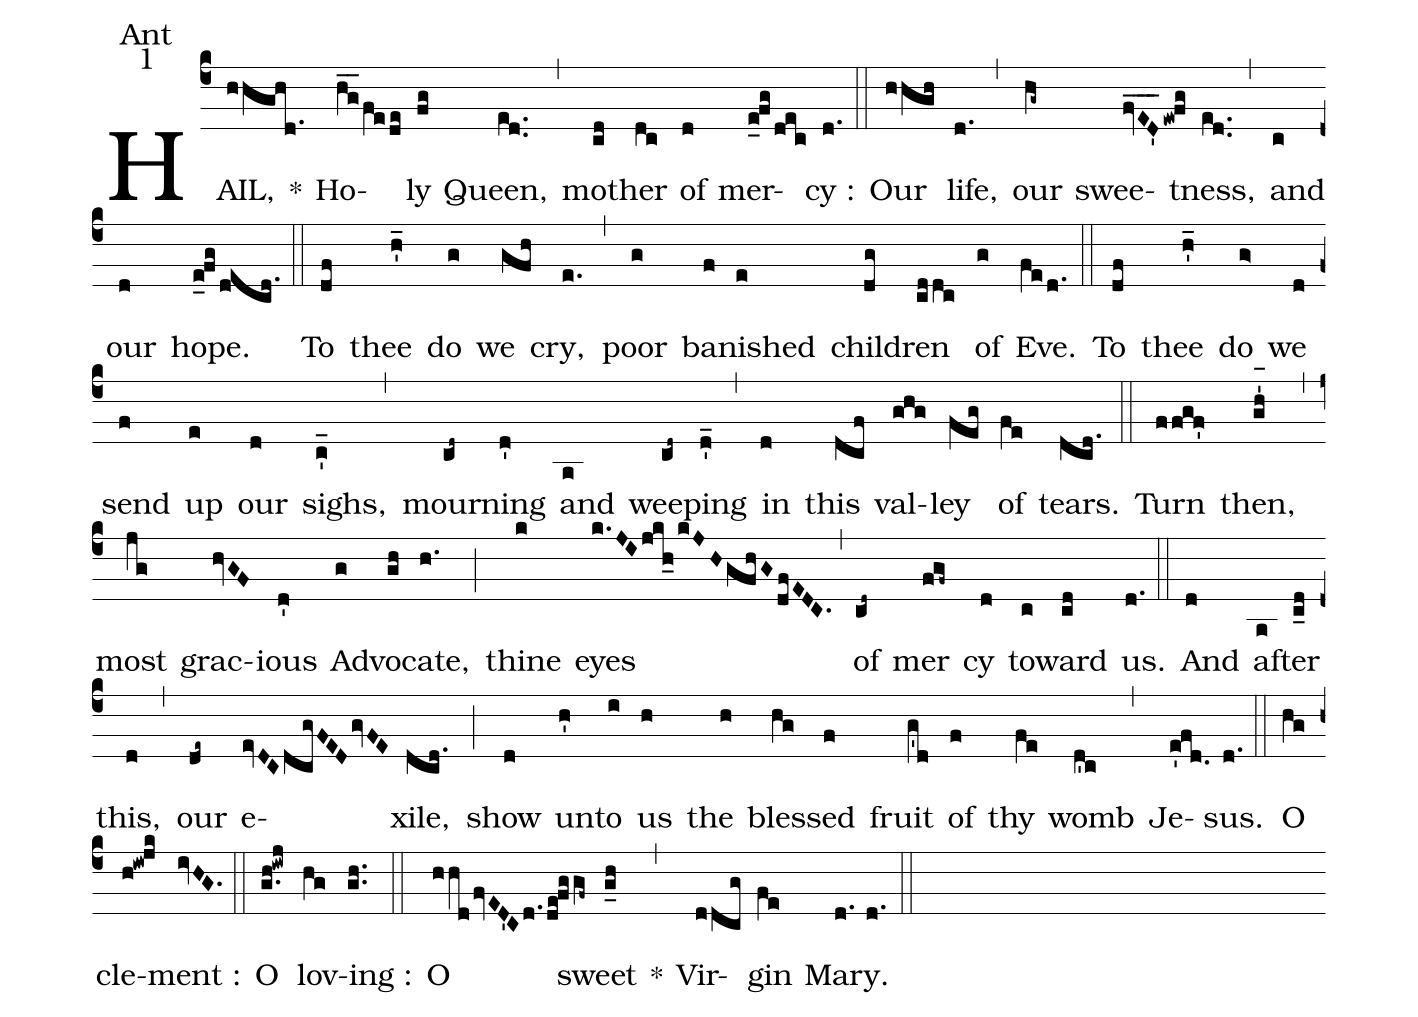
annotation: Ant;
annotation: 1;
%%
(c4)HAIL,(hhghd.) *() Ho(h_g_fede)ly(fg) Queen,(ed..) (,) mo(cd)ther(dc) of(d) mer(e_fgdec)cy :(d.) (::)

Our(hhgh) life,(d.) (,) our(hg~) swee(fvED'___ew!fg)tness,(ed..) (,) and(c) our(d) hope.(e_fgdecd.) (::)

To(df) thee(h_') do(g) we(gfh) cry,(e.) (,) poor(g)  ban(f)ished(e) chil(dg)dren(cddc) of(g) Eve.(fed.) (::)

To(df) thee(h_') do(g>) we(d) send(f) up(e) our(d) sighs,(c_') (,) mour(cd~)ning(d') and(a) wee(cd~)ping(d_') (,) in(d) this(dcf) val(ghg)ley(feg) of(fe) tears.(dcd.) (::)

Turn(ffgf') then,(gh'_) (,) most(jg) grac(hvGF)ious(d') Ad(g)vo(gh)cate,(h.) (;) thine(k) eyes(k.JI/jkh_/kJHgfhG/dfEDC.) (,) of(cd~) mer(fgf~) cy(d) to(c)ward(cd) us.(d.) (::)

And(d) af(a)ter(c_d) this,(d) (,) our(de~) e(evDCdcgFED/gvFE)xile,(dcd.) (;) show(d) un(h')to(i) us(h) the(h) bles(hg)sed(f) fruit(g'd) of(f) thy(fe) womb(d'c) (,) Je(e'fd.)sus.(d.) (::)

O(hg) cle(h!iw!jk)ment :(ivHG.) (::)

O(g.h!iwj) lov(hg)ing :(gh..) (::) O(hhdfvED'Cd.de!fggf~) sweet(g_h) *(,) Vir(ddcg)gin(fe) Ma(d.)ry.(d.) (::)
